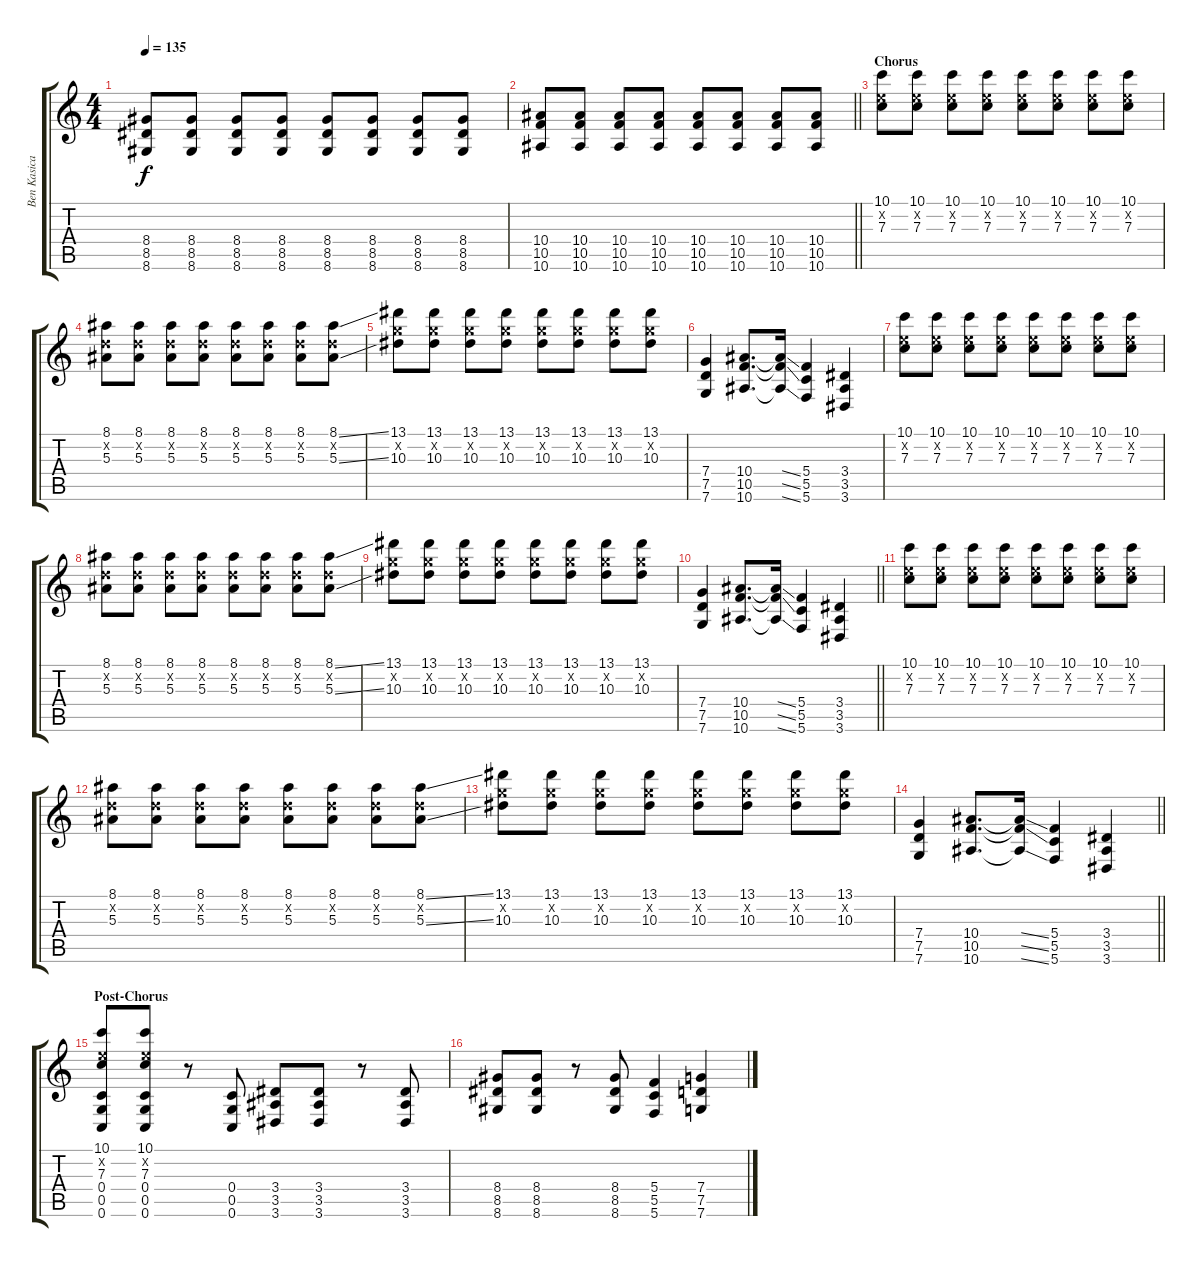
\track ("Ben Kasica" "Ben Kasica") {instrument distortionguitar}
\staff {score tabs}
\tuning (D4 A3 F3 C3 G2 C2) {hide}
\ts (4 4)
\tempo 135
\clef g2
\ks c
(8.4 8.5 8.6).8{dy f} (8.4 8.5 8.6).8 (8.4 8.5 8.6).8 (8.4 8.5 8.6).8 (8.4 8.5 8.6).8 (8.4 8.5 8.6).8 (8.4 8.5 8.6).8 (8.4 8.5 8.6).8 |
\barLineRight lightlight
(10.4 10.5 10.6).8 (10.4 10.5 10.6).8 (10.4 10.5 10.6).8 (10.4 10.5 10.6).8 (10.4 10.5 10.6).8 (10.4 10.5 10.6).8 (10.4 10.5 10.6).8 (10.4 10.5 10.6).8 |
\section ("" "Chorus")
(10.1 7.2{x} 7.3).8 (10.1 7.2{x} 7.3).8 (10.1 7.2{x} 7.3).8 (10.1 7.2{x} 7.3).8 (10.1 7.2{x} 7.3).8 (10.1 7.2{x} 7.3).8 (10.1 7.2{x} 7.3).8 (10.1 7.2{x} 7.3).8 |
(8.1 5.2{x} 5.3).8 (8.1 5.2{x} 5.3).8 (8.1 5.2{x} 5.3).8 (8.1 5.2{x} 5.3).8 (8.1 5.2{x} 5.3).8 (8.1 5.2{x} 5.3).8 (8.1 5.2{x} 5.3).8 (8.1{ss} 5.2{x} 5.3{ss}).8 |
(13.1 10.2{x} 10.3).8 (13.1 10.2{x} 10.3).8 (13.1 10.2{x} 10.3).8 (13.1 10.2{x} 10.3).8 (13.1 10.2{x} 10.3).8 (13.1 10.2{x} 10.3).8 (13.1 10.2{x} 10.3).8 (13.1 10.2{x} 10.3).8 |
(7.4 7.5 7.6).4 (10.4 10.5 10.6).8{d} (10.4{ss t} 10.5{ss t} 10.6{ss t}).16 (5.4 5.5 5.6).4 (3.4 3.5 3.6).4 |
(10.1 7.2{x} 7.3).8 (10.1 7.2{x} 7.3).8 (10.1 7.2{x} 7.3).8 (10.1 7.2{x} 7.3).8 (10.1 7.2{x} 7.3).8 (10.1 7.2{x} 7.3).8 (10.1 7.2{x} 7.3).8 (10.1 7.2{x} 7.3).8 |
(8.1 5.2{x} 5.3).8 (8.1 5.2{x} 5.3).8 (8.1 5.2{x} 5.3).8 (8.1 5.2{x} 5.3).8 (8.1 5.2{x} 5.3).8 (8.1 5.2{x} 5.3).8 (8.1 5.2{x} 5.3).8 (8.1{ss} 5.2{x} 5.3{ss}).8 |
(13.1 10.2{x} 10.3).8 (13.1 10.2{x} 10.3).8 (13.1 10.2{x} 10.3).8 (13.1 10.2{x} 10.3).8 (13.1 10.2{x} 10.3).8 (13.1 10.2{x} 10.3).8 (13.1 10.2{x} 10.3).8 (13.1 10.2{x} 10.3).8 |
\barLineRight lightlight
(7.4 7.5 7.6).4 (10.4 10.5 10.6).8{d} (10.4{ss t} 10.5{ss t} 10.6{ss t}).16 (5.4 5.5 5.6).4 (3.4 3.5 3.6).4 |
(10.1 7.2{x} 7.3).8 (10.1 7.2{x} 7.3).8 (10.1 7.2{x} 7.3).8 (10.1 7.2{x} 7.3).8 (10.1 7.2{x} 7.3).8 (10.1 7.2{x} 7.3).8 (10.1 7.2{x} 7.3).8 (10.1 7.2{x} 7.3).8 |
(8.1 5.2{x} 5.3).8 (8.1 5.2{x} 5.3).8 (8.1 5.2{x} 5.3).8 (8.1 5.2{x} 5.3).8 (8.1 5.2{x} 5.3).8 (8.1 5.2{x} 5.3).8 (8.1 5.2{x} 5.3).8 (8.1{ss} 5.2{x} 5.3{ss}).8 |
(13.1 10.2{x} 10.3).8 (13.1 10.2{x} 10.3).8 (13.1 10.2{x} 10.3).8 (13.1 10.2{x} 10.3).8 (13.1 10.2{x} 10.3).8 (13.1 10.2{x} 10.3).8 (13.1 10.2{x} 10.3).8 (13.1 10.2{x} 10.3).8 |
\barLineRight lightlight
(7.4 7.5 7.6).4 (10.4 10.5 10.6).8{d} (10.4{ss t} 10.5{ss t} 10.6{ss t}).16 (5.4 5.5 5.6).4 (3.4 3.5 3.6).4 |
\section ("" "Post-Chorus")
(10.1 7.2{x} 7.3 0.4 0.5 0.6).8 (10.1 7.2{x} 7.3 0.4 0.5 0.6).8 r.8 (0.4 0.5 0.6).8 (3.4 3.5 3.6).8 (3.4 3.5 3.6).8 r.8 (3.4 3.5 3.6).8 |
(8.4 8.5 8.6).8 (8.4 8.5 8.6).8 r.8 (8.4 8.5 8.6).8 (5.4 5.5 5.6).4 (7.4 7.5 7.6).4
